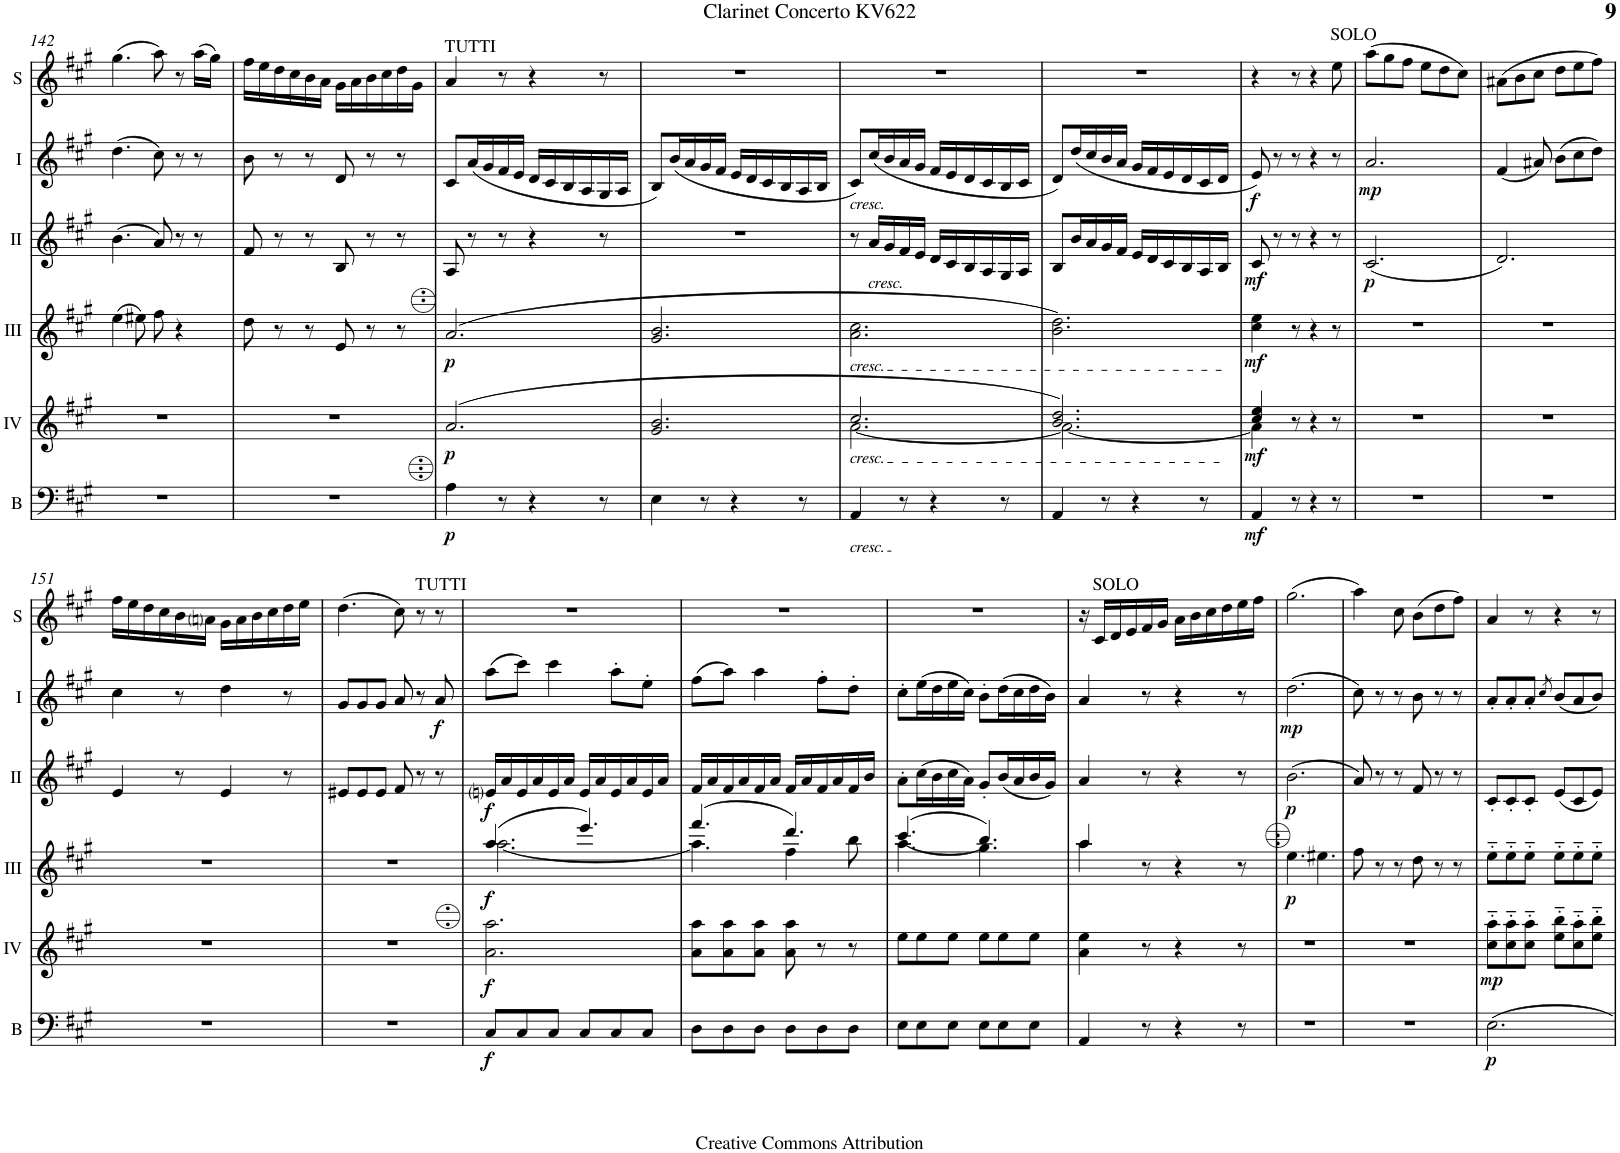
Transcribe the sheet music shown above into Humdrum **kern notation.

**kern	**dynam	**kern	**dynam	**kern	**dynam	**kern	**dynam	**kern	**dynam	**kern
*part6	*part6	*part5	*part5	*part4	*part4	*part3	*part3	*part2	*part2	*part1
*staff6	*staff6	*staff5	*staff5	*staff4	*staff4	*staff3	*staff3	*staff2	*staff2	*staff1
*I"Bass	*	*I"Acc. 4	*	*I"Acc. 3	*	*I"Acc. 2	*	*I"Acc. 1	*	*I"Solo bayan
*I'B	*	*	*	*	*	*	*	*	*	*I'S
!!LO:PB:g=z
*clefF4	*	*clefG2	*	*clefG2	*	*clefG2	*	*clefG2	*	*clefG2
*Trd7c12	*	*Trd7c12	*	*Trd7c12	*	*	*	*	*	*
*k[f#c#g#]	*	*k[f#c#g#]	*	*k[f#c#g#]	*	*k[f#c#g#]	*	*k[f#c#g#]	*	*k[f#c#g#]
*M6/8	*	*M6/8	*	*M6/8	*	*M6/8	*	*M6/8	*	*M6/8
=142	=142	=142	=142	=142	=142	=142	=142	=142	=142	=142
2.r	.	2.r	.	(4ee\	.	(4.b\	.	(4.dd\	.	(4.gg#\
.	.	.	.	8ee#X\)	.	.	.	.	.	.
.	.	.	.	8ff#\	.	8a/)	.	8cc#\)	.	8aa\)
.	.	.	.	4r	.	8r	.	8r	.	8r
.	.	.	.	.	.	8r	.	8r	.	(16aa\LL
.	.	.	.	.	.	.	.	.	.	16gg#\JJ)
=143	=143	=143	=143	=143	=143	=143	=143	=143	=143	=143
2.r	.	2.r	.	8dd\	.	8f#/	.	8b\	.	16ff#\LL
.	.	.	.	.	.	.	.	.	.	16ee\
.	.	.	.	8r	.	8r	.	8r	.	16dd\
.	.	.	.	.	.	.	.	.	.	16cc#\
.	.	.	.	8r	.	8r	.	8r	.	16b\
.	.	.	.	.	.	.	.	.	.	16a\JJ
.	.	.	.	8e/	.	8B/	.	8d/	.	16g#\LL
.	.	.	.	.	.	.	.	.	.	16a\
.	.	.	.	8r	.	8r	.	8r	.	16b\
.	.	.	.	.	.	.	.	.	.	16cc#\
.	.	.	.	8r	.	8r	.	8r	.	16dd\
.	.	.	.	.	.	.	.	.	.	16g#\JJ
=144	=144	=144	=144	=144	=144	=144	=144	=144	=144	=144
!	!	!	!	!	!	!	!	!	!	!LO:TX:a:t=TUTTI
!	!LO:DY:b	!	!LO:DY:b	!	!LO:DY:b	!	!	!	!	!
4A\	p	(2.a/	p	(2.aa/	p	8A/	.	8c#/L	.	4a/
.	.	.	.	.	.	8r	.	(16a/L	.	.
.	.	.	.	.	.	.	.	16g#/	.	.
8r	.	.	.	.	.	8r	.	16f#/	.	8r
.	.	.	.	.	.	.	.	16e/JJ	.	.
4r	.	.	.	.	.	4r	.	16d/LL	.	4r
.	.	.	.	.	.	.	.	16c#/	.	.
.	.	.	.	.	.	.	.	16B/	.	.
.	.	.	.	.	.	.	.	16A/	.	.
8r	.	.	.	.	.	8r	.	16G#/	.	8r
.	.	.	.	.	.	.	.	16A/JJ	.	.
=145	=145	=145	=145	=145	=145	=145	=145	=145	=145	=145
4E\	.	2.g#/ 2.b/	.	2.gg#/ 2.bb/	.	2.r	.	8B/L)	.	2.r
.	.	.	.	.	.	.	.	(16b/L	.	.
.	.	.	.	.	.	.	.	16a/	.	.
8r	.	.	.	.	.	.	.	16g#/	.	.
.	.	.	.	.	.	.	.	16f#/JJ	.	.
4r	.	.	.	.	.	.	.	16e/LL	.	.
.	.	.	.	.	.	.	.	16d/	.	.
.	.	.	.	.	.	.	.	16c#/	.	.
.	.	.	.	.	.	.	.	16B/	.	.
8r	.	.	.	.	.	.	.	16A/	.	.
.	.	.	.	.	.	.	.	16B/JJ	.	.
=146	=146	=146	=146	=146	=146	=146	=146	=146	=146	=146
*	*	*^	*	*	*	*	*	*	*	*
!	!	!	!	!	!	!	!	!	!LO:TX:b:i:t=cresc.	!	!
!	!	!	!	!	!LO:TX:b:i:t=cresc.	!	!	!	!	!	!
!	!	!LO:TX:b:i:t=cresc.	!	!	!	!	!	!	!	!	!
!LO:TX:b:i:t=cresc.	!	!	!	!	!	!	!	!	!	!	!
4AA/	.	2.cc#/	[2.a\	.	2.aa\ 2.ccc#\	.	8r	.	8c#/L)	.	2.r
!	!	!	!	!	!	!	!LO:TX:b:i:t=cresc.	!	!	!	!
.	.	.	.	.	.	.	16a/LL	.	(16cc#/L	.	.
.	.	.	.	.	.	.	16g#/	.	16b/	.	.
8r	.	.	.	.	.	.	16f#/	.	16a/	.	.
.	.	.	.	.	.	.	16e/JJ	.	16g#/JJ	.	.
4r	.	.	.	.	.	.	16d/LL	.	16f#/LL	.	.
.	.	.	.	.	.	.	16c#/	.	16e/	.	.
.	.	.	.	.	.	.	16B/	.	16d/	.	.
.	.	.	.	.	.	.	16A/	.	16c#/	.	.
8r	.	.	.	.	.	.	16G#/	.	16B/	.	.
.	.	.	.	.	.	.	16A/JJ	.	16c#/JJ	.	.
=147	=147	=147	=147	=147	=147	=147	=147	=147	=147	=147	=147
4AA/	.	2.b/ 2.dd/)	2.a\_	.	2.bb\ 2.ddd\)	.	8B/L	.	8d/L)	.	2.r
.	.	.	.	.	.	.	16b/L	.	(16dd/L	.	.
.	.	.	.	.	.	.	16a/	.	16cc#/	.	.
8r	.	.	.	.	.	.	16g#/	.	16b/	.	.
.	.	.	.	.	.	.	16f#/JJ	.	16a/JJ	.	.
4r	.	.	.	.	.	.	16e/LL	.	16g#/LL	.	.
.	.	.	.	.	.	.	16d/	.	16f#/	.	.
.	.	.	.	.	.	.	16c#/	.	16e/	.	.
.	.	.	.	.	.	.	16B/	.	16d/	.	.
8r	.	.	.	.	.	.	16A/	.	16c#/	.	.
.	.	.	.	.	.	.	16B/JJ	.	16d/JJ	.	.
=148	=148	=148	=148	=148	=148	=148	=148	=148	=148	=148	=148
!	!LO:DY:b	!	!	!LO:DY:b	!	!LO:DY:b	!	!LO:DY:b	!	!LO:DY:b	!
4AA/	mf	4cc#/ 4ee/	4a\]	mf	4ccc#\ 4eee\	mf	8c#/	mf	8e/)	f	4r
.	.	.	.	.	.	.	8r	.	8r	.	.
8r	.	8r	8ryy	.	8r	.	8r	.	8r	.	8r
4r	.	4r	4ryy	.	4r	.	4r	.	4r	.	4r
!	!	!	!	!	!	!	!	!	!	!	!LO:TX:a:t=SOLO
8r	.	8r	8ryy	.	8r	.	8r	.	8r	.	8ee\
=149	=149	=149	=149	=149	=149	=149	=149	=149	=149	=149	=149
!	!	!	!	!	!	!	!	!LO:DY:b	!	!LO:DY:b	!
*	*	*v	*v	*	*	*	*	*	*	*	*
2.r	.	2.r	.	2.r	.	(2.c#/	p	2.a/	mp	(8aa\L
.	.	.	.	.	.	.	.	.	.	8gg#\
.	.	.	.	.	.	.	.	.	.	8ff#\J
.	.	.	.	.	.	.	.	.	.	8ee\L
.	.	.	.	.	.	.	.	.	.	8dd\
.	.	.	.	.	.	.	.	.	.	8cc#\J)
=150	=150	=150	=150	=150	=150	=150	=150	=150	=150	=150
2.r	.	2.r	.	2.r	.	2.d/)	.	(4f#/	.	(8a#X\L
.	.	.	.	.	.	.	.	.	.	8b\
.	.	.	.	.	.	.	.	8a#X/)	.	8cc#\J
.	.	.	.	.	.	.	.	(8b\L	.	8dd\L
.	.	.	.	.	.	.	.	8cc#\	.	8ee\
.	.	.	.	.	.	.	.	8dd\J)	.	8ff#\J)
!!LO:LB:g=z
=151	=151	=151	=151	=151	=151	=151	=151	=151	=151	=151
2.r	.	2.r	.	2.r	.	4e/	.	4cc#\	.	16ff#\LL
.	.	.	.	.	.	.	.	.	.	16ee\
.	.	.	.	.	.	.	.	.	.	16dd\
.	.	.	.	.	.	.	.	.	.	16cc#\
.	.	.	.	.	.	8r	.	8r	.	16b\
.	.	.	.	.	.	.	.	.	.	16ani\JJ
.	.	.	.	.	.	4e/	.	4dd\	.	16g#\LL
.	.	.	.	.	.	.	.	.	.	16a\
.	.	.	.	.	.	.	.	.	.	16b\
.	.	.	.	.	.	.	.	.	.	16cc#\
.	.	.	.	.	.	8r	.	8r	.	16dd\
.	.	.	.	.	.	.	.	.	.	16ee\JJ
=152	=152	=152	=152	=152	=152	=152	=152	=152	=152	=152
2.r	.	2.r	.	2.r	.	8e#X/L	.	8g#/L	.	(4.dd\
.	.	.	.	.	.	8e#/	.	8g#/	.	.
.	.	.	.	.	.	8e#/J	.	8g#/J	.	.
.	.	.	.	.	.	8f#/	.	8a/	.	8cc#\)
.	.	.	.	.	.	8r	.	8r	.	8r
!	!	!	!	!	!	!	!	!	!	!LO:TX:a:t=TUTTI
!	!	!	!	!	!	!	!	!	!LO:DY:b	!
.	.	.	.	.	.	8r	.	8a/	f	8r
=153	=153	=153	=153	=153	=153	=153	=153	=153	=153	=153
*	*	*	*	*^	*	*	*	*	*	*
!	!LO:DY:b	!	!LO:DY:b	!	!	!LO:DY:b	!	!LO:DY:b	!	!	!
8C#/L	f	2.a\ 2.aa\	f	(4.aaa/	[2.aaa\	f	16eni/LL	f	(8aa\L	.	2.r
.	.	.	.	.	.	.	16a/	.	.	.	.
8C#/	.	.	.	.	.	.	16e/	.	8ccc#\J)	.	.
.	.	.	.	.	.	.	16a/	.	.	.	.
8C#/J	.	.	.	.	.	.	16e/	.	4ccc#\	.	.
.	.	.	.	.	.	.	16a/JJ	.	.	.	.
8C#/L	.	.	.	4.eeee/)	.	.	16e/LL	.	.	.	.
.	.	.	.	.	.	.	16a/	.	.	.	.
8C#/	.	.	.	.	.	.	16e/	.	8aa'\L	.	.
.	.	.	.	.	.	.	16a/	.	.	.	.
8C#/J	.	.	.	.	.	.	16e/	.	8ee'\J	.	.
.	.	.	.	.	.	.	16a/JJ	.	.	.	.
=154	=154	=154	=154	=154	=154	=154	=154	=154	=154	=154	=154
8D\L	.	8a\ 8aa\L	.	(4.ffff#/	4.aaa\]	.	16f#/LL	.	(8ff#\L	.	2.r
.	.	.	.	.	.	.	16a/	.	.	.	.
8D\	.	8a\ 8aa\	.	.	.	.	16f#/	.	8aa\J)	.	.
.	.	.	.	.	.	.	16a/	.	.	.	.
8D\J	.	8a\ 8aa\J	.	.	.	.	16f#/	.	4aa\	.	.
.	.	.	.	.	.	.	16a/JJ	.	.	.	.
8D\L	.	8a\ 8aa\	.	4.dddd/)	4fff#\	.	16f#/LL	.	.	.	.
.	.	.	.	.	.	.	16a/	.	.	.	.
8D\	.	8r	.	.	.	.	16f#/	.	8ff#'\L	.	.
.	.	.	.	.	.	.	16a/	.	.	.	.
8D\J	.	8r	.	.	8bbb\	.	16f#/	.	8dd'\J	.	.
.	.	.	.	.	.	.	16b/JJ	.	.	.	.
=155	=155	=155	=155	=155	=155	=155	=155	=155	=155	=155	=155
8E\L	.	8ee\L	.	(<(4.cccc#/	4.aaa\	.	8a'\L	.	8cc#'\L	.	2.r
8E\	.	8ee\	.	.	.	.	(16cc#\L	.	(16ee\L	.	.
.	.	.	.	.	.	.	16b\	.	16dd\	.	.
8E\J	.	8ee\J	.	.	.	.	16cc#\	.	16ee\	.	.
.	.	.	.	.	.	.	16a\JJ)	.	16cc#\JJ)	.	.
8E\L	.	8ee\L	.	4.bbb/))	4.ggg#\	.	8g#'/L	.	8b'\L	.	.
8E\	.	8ee\	.	.	.	.	(16b/L	.	(16dd\L	.	.
.	.	.	.	.	.	.	16a/	.	16cc#\	.	.
8E\J	.	8ee\J	.	.	.	.	16b/	.	16dd\	.	.
.	.	.	.	.	.	.	16g#/JJ)	.	16b\JJ)	.	.
=156	=156	=156	=156	=156	=156	=156	=156	=156	=156	=156	=156
4AA/	.	4a\ 4ee\	.	4aaa/	4aaa\	.	4a/	.	4a/	.	16r
!	!	!	!	!	!	!	!	!	!	!	!LO:TX:a:t=SOLO
.	.	.	.	.	.	.	.	.	.	.	16c#/LL
.	.	.	.	.	.	.	.	.	.	.	16d/
.	.	.	.	.	.	.	.	.	.	.	16e/
8r	.	8r	.	8r	8ryy	.	8r	.	8r	.	16f#/
.	.	.	.	.	.	.	.	.	.	.	16g#/JJ
4r	.	4r	.	4r	4ryy	.	4r	.	4r	.	16a\LL
.	.	.	.	.	.	.	.	.	.	.	16b\
.	.	.	.	.	.	.	.	.	.	.	16cc#\
.	.	.	.	.	.	.	.	.	.	.	16dd\
8r	.	8r	.	8r	8ryy	.	8r	.	8r	.	16ee\
.	.	.	.	.	.	.	.	.	.	.	16ff#\JJ
*	*	*	*	*v	*v	*	*	*	*	*	*
=157	=157	=157	=157	=157	=157	=157	=157	=157	=157	=157
!	!	!	!	!	!LO:DY:b	!	!LO:DY:b	!	!LO:DY:b	!
2.r	.	2.r	.	4.ee\	p	(2.b\	p	(2.dd\	mp	(2.gg#\
.	.	.	.	4.ee#X\	.	.	.	.	.	.
=158	=158	=158	=158	=158	=158	=158	=158	=158	=158	=158
2.r	.	2.r	.	8ff#\	.	8a/)	.	8cc#\)	.	4aa\)
.	.	.	.	8r	.	8r	.	8r	.	.
.	.	.	.	8r	.	8r	.	8r	.	8cc#\
.	.	.	.	8dd\	.	8f#/	.	8b\	.	(8b\L
.	.	.	.	8r	.	8r	.	8r	.	8dd\
.	.	.	.	8r	.	8r	.	8r	.	8ff#\J)
=159	=159	=159	=159	=159	=159	=159	=159	=159	=159	=159
!	!LO:DY:b	!	!LO:DY:b	!	!	!	!	!	!	!
2.E\	p	8cc#\ 8aa\L	mp	8ee\L	.	8c#'/L	.	8a'/L	.	4a/
.	.	8cc#\ 8aa\	.	8ee\	.	8c#'/	.	8a'/	.	.
.	.	8cc#\ 8aa\J	.	8ee\J	.	8c#'/J	.	8a'/J	.	8r
.	.	.	.	.	.	.	.	8qcc#/	.	.
.	.	8ee\ 8bb\L	.	8ee\L	.	(8e/L	.	(8b/L	.	4r
.	.	8cc#\ 8aa\	.	8ee\	.	8c#/	.	8a/	.	.
.	.	8ee\ 8bb\J	.	8ee\J	.	8e/J)	.	8b/J)	.	8r
=	=	=	=	=	=	=	=	=	=	=
*-	*-	*-	*-	*-	*-	*-	*-	*-	*-	*-
